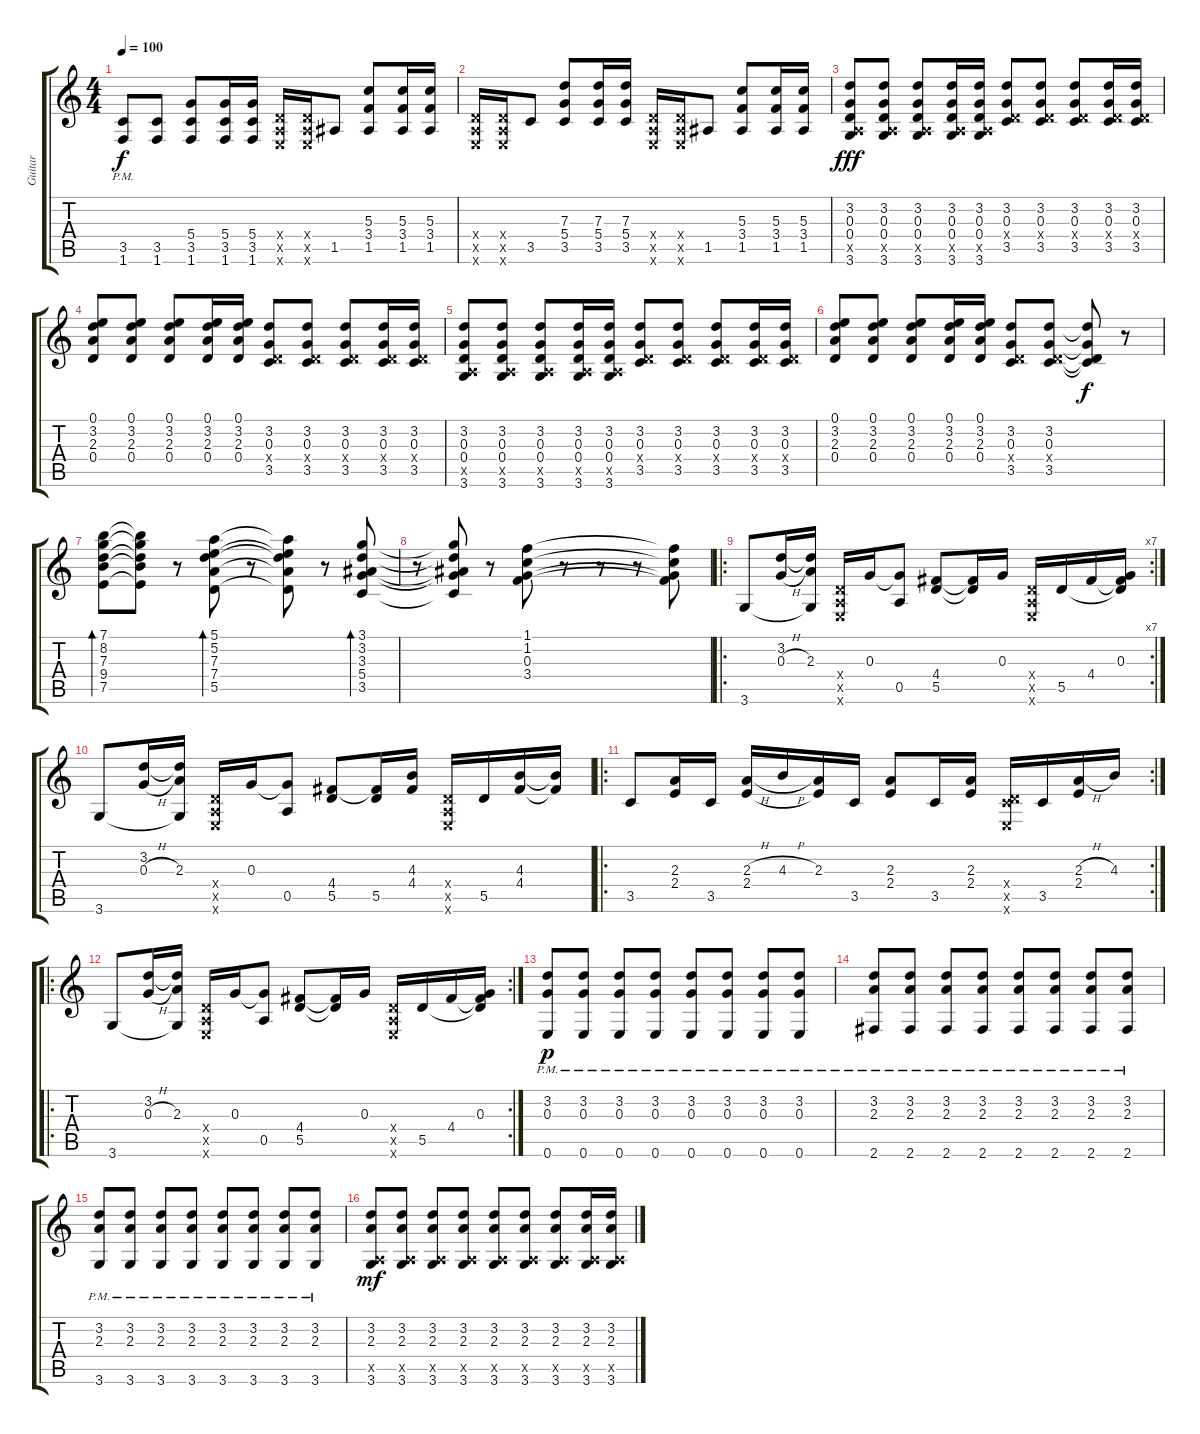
\track ("Guitar" "Guitar") {instrument acousticguitarnylon}
\staff {score tabs}
\tuning (E4 B3 G3 D3 A2 E2) {hide}
\ts (4 4)
\tempo 100
\clef g2
\ks c
(3.5{pm} 1.6{pm}).8{dy f} (3.5 1.6).8 (5.4 3.5 1.6).8 (5.4 3.5 1.6).16 (5.4 3.5 1.6).16 (0.4{x} 0.5{x} 0.6{x}).16 (0.4{x} 0.5{x} 0.6{x}).16 1.5.8 (5.3 3.4 1.5).8 (5.3 3.4 1.5).16 (5.3 3.4 1.5).16 |
(0.4{x} 0.5{x} 0.6{x}).16 (0.4{x} 0.5{x} 0.6{x}).16 3.5.8 (7.3 5.4 3.5).8 (7.3 5.4 3.5).16 (7.3 5.4 3.5).16 (0.4{x} 0.5{x} 0.6{x}).16 (0.4{x} 0.5{x} 0.6{x}).16 1.5.8 (5.3 3.4 1.5).8 (5.3 3.4 1.5).16 (5.3 3.4 1.5).16 |
(3.2 0.3 0.4 0.5{x} 3.6).8{dy fff} (3.2 0.3 0.4 0.5{x} 3.6).8 (3.2 0.3 0.4 0.5{x} 3.6).8 (3.2 0.3 0.4 0.5{x} 3.6).16 (3.2 0.3 0.4 0.5{x} 3.6).16 (3.2 0.3 0.4{x} 3.5).8 (3.2 0.3 0.4{x} 3.5).8 (3.2 0.3 0.4{x} 3.5).8 (3.2 0.3 0.4{x} 3.5).16 (3.2 0.3 0.4{x} 3.5).16 |
(0.1 3.2 2.3 0.4).8 (0.1 3.2 2.3 0.4).8 (0.1 3.2 2.3 0.4).8 (0.1 3.2 2.3 0.4).16 (0.1 3.2 2.3 0.4).16 (3.2 0.3 0.4{x} 3.5).8 (3.2 0.3 0.4{x} 3.5).8 (3.2 0.3 0.4{x} 3.5).8 (3.2 0.3 0.4{x} 3.5).16 (3.2 0.3 0.4{x} 3.5).16 |
(3.2 0.3 0.4 0.5{x} 3.6).8 (3.2 0.3 0.4 0.5{x} 3.6).8 (3.2 0.3 0.4 0.5{x} 3.6).8 (3.2 0.3 0.4 0.5{x} 3.6).16 (3.2 0.3 0.4 0.5{x} 3.6).16 (3.2 0.3 0.4{x} 3.5).8 (3.2 0.3 0.4{x} 3.5).8 (3.2 0.3 0.4{x} 3.5).8 (3.2 0.3 0.4{x} 3.5).16 (3.2 0.3 0.4{x} 3.5).16 |
(0.1 3.2 2.3 0.4).8 (0.1 3.2 2.3 0.4).8 (0.1 3.2 2.3 0.4).8 (0.1 3.2 2.3 0.4).16 (0.1 3.2 2.3 0.4).16 (3.2 0.3 0.4{x} 3.5).8 (3.2 0.3 0.4{x} 3.5).8 (3.2{t} 0.3{t} 0.4{t} 3.5{t}).8{dy f} r.8 |
(7.1 8.2 7.3 9.4 7.5).8{bd 60} (7.1{t} 8.2{t} 7.3{t} 9.4{t} 7.5{t}).8 r.8 (5.1 5.2 7.3 7.4 5.5).8{bd 60} r.8 (5.1{t} 5.2{t} 7.3{t} 7.4{t} 5.5{t}).8 r.8 (3.1 3.2 3.3 5.4 3.5).8{bd 60} |
r.8 (3.1{t} 3.2{t} 3.3{t} 5.4{t} 3.5{t}).8 r.8 (1.1 1.2 0.3 3.4).8 r.8 r.8 r.8 (1.1{t} 1.2{t} 0.3{t} 3.4{t}).8 |
\ro
\rc 7
3.6.8 (3.2 0.3{h}).16 (3.2{t} 2.3 3.6{t}).16 (0.4{x} 0.5{x} 0.6{x}).16 0.3.16 (0.3{t} 0.5).8 (4.4 5.5).8 (4.4{t} 5.5{t}).16 0.3.16 (0.4{x} 0.5{x} 0.6{x}).16 5.5.16 4.4.16 (0.3 4.4{t} 5.5{t}).16 |
3.6.8 (3.2 0.3{h}).16 (3.2{t} 2.3 3.6{t}).16 (0.4{x} 0.5{x} 0.6{x}).16 0.3.16 (0.3{t} 0.5).8 (4.4 5.5).8 (4.4{t} 5.5).16 (4.3 4.4).16 (0.4{x} 0.5{x} 0.6{x}).16 5.5.16 (4.3 4.4).16 (4.3{t} 4.4{t}).16 |
\ro
\rc 2
3.5.8 (2.3 2.4).16 3.5.16 (2.3{h} 2.4).16 4.3{h}.16 (2.3 2.4{t}).16 3.5.16 (2.3 2.4).8 3.5.16 (2.3 2.4).16 (0.4{x} 3.5{x} 0.6{x}).16 3.5.16 (2.3{h} 2.4).16 4.3.16 |
\ro
\rc 2
3.6.8 (3.2 0.3{h}).16 (3.2{t} 2.3 3.6{t}).16 (0.4{x} 0.5{x} 0.6{x}).16 0.3.16 (0.3{t} 0.5).8 (4.4 5.5).8 (4.4{t} 5.5{t}).16 0.3.16 (0.4{x} 0.5{x} 0.6{x}).16 5.5.16 4.4.16 (0.3 4.4{t} 5.5{t}).16 |
(3.2{pm} 0.3{pm} 0.6).8{dy p} (3.2{pm} 0.3{pm} 0.6).8 (3.2{pm} 0.3{pm} 0.6).8 (3.2{pm} 0.3{pm} 0.6).8 (3.2{pm} 0.3{pm} 0.6).8 (3.2{pm} 0.3{pm} 0.6).8 (3.2{pm} 0.3{pm} 0.6).8 (3.2{pm} 0.3{pm} 0.6).8 |
(3.2{pm} 2.3{pm} 2.6).8 (3.2{pm} 2.3{pm} 2.6).8 (3.2{pm} 2.3{pm} 2.6).8 (3.2{pm} 2.3{pm} 2.6).8 (3.2{pm} 2.3{pm} 2.6).8 (3.2{pm} 2.3{pm} 2.6).8 (3.2{pm} 2.3{pm} 2.6).8 (3.2{pm} 2.3{pm} 2.6).8 |
(3.2{pm} 2.3{pm} 3.6).8 (3.2{pm} 2.3{pm} 3.6).8 (3.2{pm} 2.3{pm} 3.6).8 (3.2{pm} 2.3{pm} 3.6).8 (3.2{pm} 2.3{pm} 3.6).8 (3.2{pm} 2.3{pm} 3.6).8 (3.2{pm} 2.3{pm} 3.6).8 (3.2{pm} 2.3{pm} 3.6).8 |
(3.2 2.3 0.5{x} 3.6).8{dy mf} (3.2 2.3 0.5{x} 3.6).8 (3.2 2.3 0.5{x} 3.6).8 (3.2 2.3 0.5{x} 3.6).8 (3.2 2.3 0.5{x} 3.6).8 (3.2 2.3 0.5{x} 3.6).8 (3.2 2.3 0.5{x} 3.6).8 (3.2 2.3 0.5{x} 3.6).16 (3.2 2.3 0.5{x} 3.6).16
